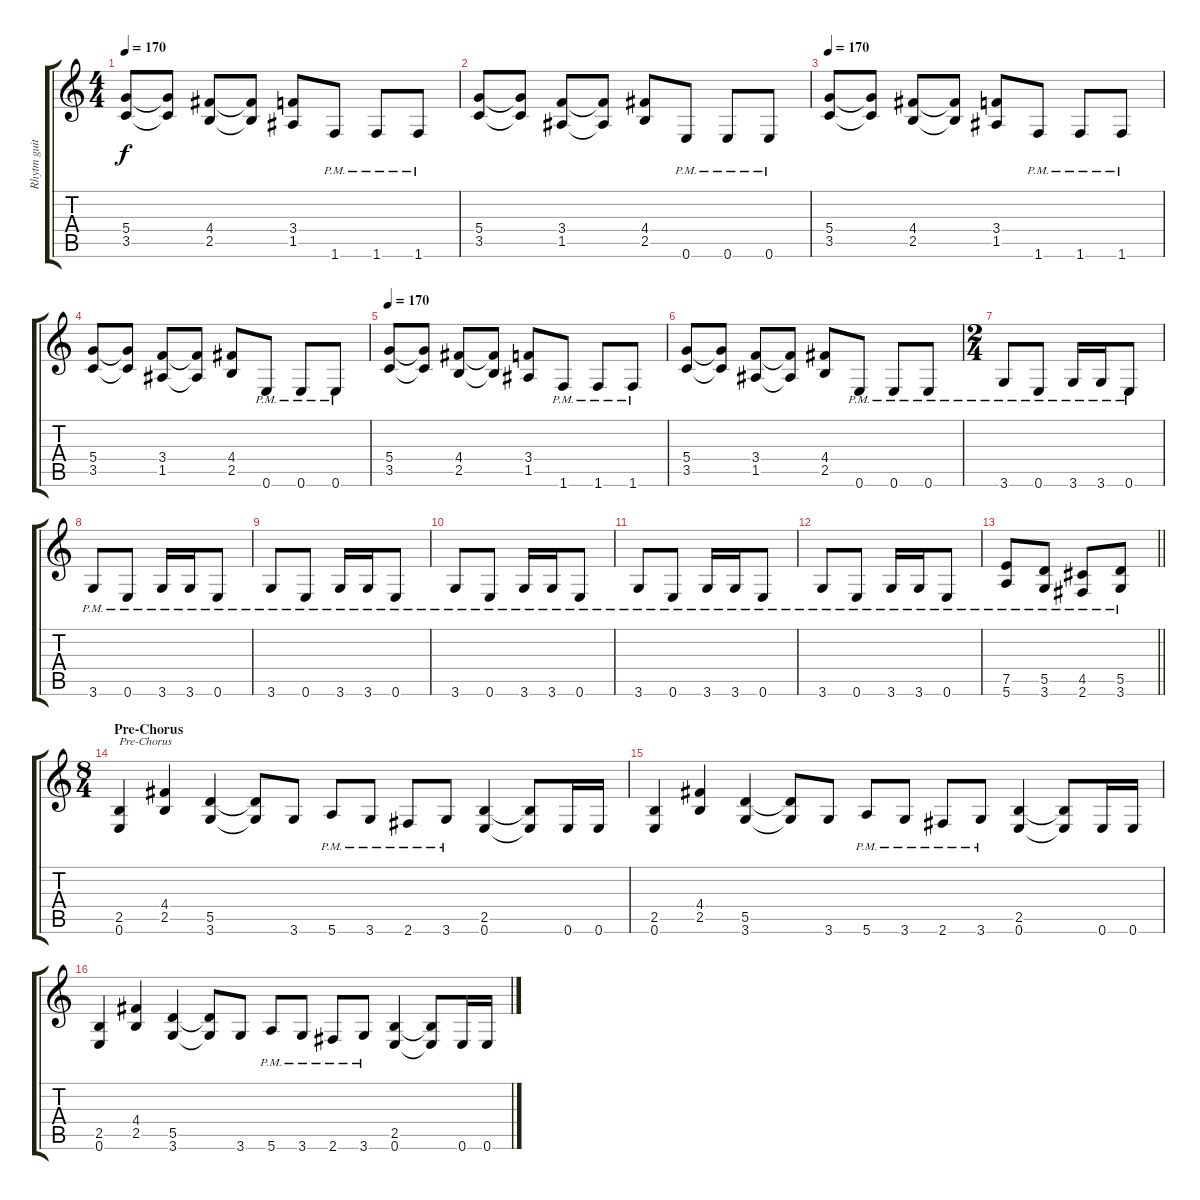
\track ("Rhytm guitar2" "Rhytm guit") {instrument distortionguitar}
\staff {score tabs}
\tuning (E4 B3 G3 D3 A2 E2) {hide}
\ts (4 4)
\tempo 170
\clef g2
\ks c
(5.4 3.5).8{dy f} (5.4{t} 3.5{t}).8 (4.4 2.5).8 (4.4{t} 2.5{t}).8 (3.4 1.5).8 1.6{pm}.8 1.6{pm}.8 1.6{pm}.8 |
(5.4 3.5).8 (5.4{t} 3.5{t}).8 (3.4 1.5).8 (3.4{t} 1.5{t}).8 (4.4 2.5).8 0.6{pm}.8 0.6{pm}.8 0.6{pm}.8 |
\tempo 170
(5.4 3.5).8 (5.4{t} 3.5{t}).8 (4.4 2.5).8 (4.4{t} 2.5{t}).8 (3.4 1.5).8 1.6{pm}.8 1.6{pm}.8 1.6{pm}.8 |
(5.4 3.5).8 (5.4{t} 3.5{t}).8 (3.4 1.5).8 (3.4{t} 1.5{t}).8 (4.4 2.5).8 0.6{pm}.8 0.6{pm}.8 0.6{pm}.8 |
\tempo 170
(5.4 3.5).8 (5.4{t} 3.5{t}).8 (4.4 2.5).8 (4.4{t} 2.5{t}).8 (3.4 1.5).8 1.6{pm}.8 1.6{pm}.8 1.6{pm}.8 |
(5.4 3.5).8 (5.4{t} 3.5{t}).8 (3.4 1.5).8 (3.4{t} 1.5{t}).8 (4.4 2.5).8 0.6{pm}.8 0.6{pm}.8 0.6{pm}.8 |
\ts (2 4)
3.6{pm}.8 0.6{pm}.8 3.6{pm}.16 3.6{pm}.16 0.6{pm}.8 |
3.6{pm}.8 0.6{pm}.8 3.6{pm}.16 3.6{pm}.16 0.6{pm}.8 |
3.6{pm}.8 0.6{pm}.8 3.6{pm}.16 3.6{pm}.16 0.6{pm}.8 |
3.6{pm}.8 0.6{pm}.8 3.6{pm}.16 3.6{pm}.16 0.6{pm}.8 |
3.6{pm}.8 0.6{pm}.8 3.6{pm}.16 3.6{pm}.16 0.6{pm}.8 |
3.6{pm}.8 0.6{pm}.8 3.6{pm}.16 3.6{pm}.16 0.6{pm}.8 |
\barLineRight lightlight
(7.5 5.6{pm}).8 (5.5 3.6{pm}).8 (4.5 2.6{pm}).8 (5.5 3.6{pm}).8 |
\ts (8 4)
\section ("" "Pre-Chorus")
(2.5 0.6).4{txt "Pre-Chorus"} (4.4 2.5).4 (5.5 3.6).4 (5.5{t} 3.6{t}).8 3.6.8 5.6{pm}.8 3.6{pm}.8 2.6{pm}.8 3.6{pm}.8 (2.5 0.6).4 (2.5{t} 0.6{t}).8 0.6.16 0.6.16 |
(2.5 0.6).4 (4.4 2.5).4 (5.5 3.6).4 (5.5{t} 3.6{t}).8 3.6.8 5.6{pm}.8 3.6{pm}.8 2.6{pm}.8 3.6{pm}.8 (2.5 0.6).4 (2.5{t} 0.6{t}).8 0.6.16 0.6.16 |
(2.5 0.6).4 (4.4 2.5).4 (5.5 3.6).4 (5.5{t} 3.6{t}).8 3.6.8 5.6{pm}.8 3.6{pm}.8 2.6{pm}.8 3.6{pm}.8 (2.5 0.6).4 (2.5{t} 0.6{t}).8 0.6.16 0.6.16
